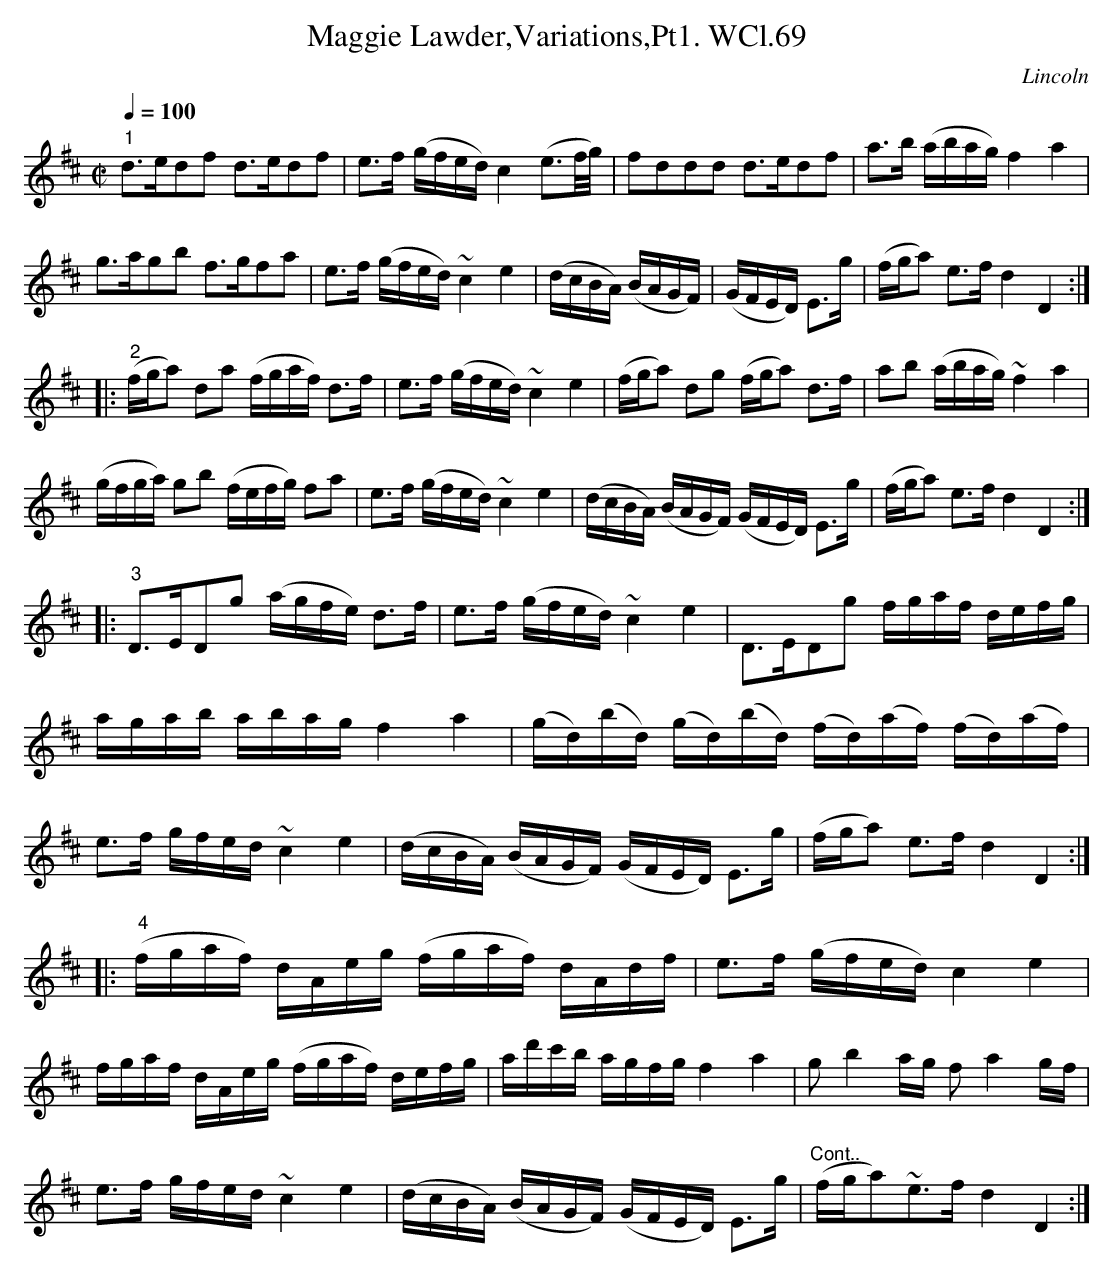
X:1
T:Maggie Lawder,Variations,Pt1. WCl.69
M:C|
L:1/8
Q:1/4=100
O:Lincoln
K:D
"1"d>edf d>edf|e>f (g/f/e/d/)c2 (e3/2f/4g/4)|fddd d>edf|\
a>b (a/b/a/g/)f2a2|!
g>agb f>gfa|e>f (g/f/e/d/) ~c2e2|\
(d/c/B/A/) (B/A/G/F/)|(G/F/E/D/) E>g|(f/g/a) e>fd2D2:|!
|:"2"(f/g/a )da (f/g/a/f/) d>f|e>f (g/f/e/d/)~c2e2|\
(f/g/a) dg (f/g/a) d>f|\
ab (a/b/a/g/)~f2a2|!
(g/f/g/a/) gb (f/e/f/g/) fa|e>f (g/f/e/d/)~c2e2|\
(d/c/B/A/) (B/A/G/F/) (G/F/E/D/) E>g|(f/g/a) e>fd2D2:|!
|:"3"D>EDg (a/g/f/e/) d>f|e>f (g/f/e/d/) ~c2e2|D>EDg f/g/a/f/ d/e/f/g/|!
a/g/a/b/ a/b/a/g/ f2a2|(g/d/)(b/d/) (g/d/)(b/d/) (f/d/)(a/f/) (f/d/)(a/f/) |!
e>f g/f/e/d/ ~c2e2|(d/c/B/A/) (B/A/G/F/) (G/F/E/D/) E>g|\
(f/g/a) e>f d2D2:|!
|:"4"(f/g/a/f/) d/A/e/g/ (f/g/a/f/) d/A/d/f/|e>f (g/f/e/d/) c2 e2|!
f/g/a/f/ d/A/e/g/ (f/g/a/f/) d/e/f/g/|\
a/d'/c'/b/ a/g/f/g/ f2a2|\
gb2a/g/ fa2g/f/|!
e>f g/f/e/d/ ~c2e2|(d/c/B/A/) (B/A/G/F/) (G/F/E/D/) E>g|\
"Cont.."(f/g/a)~e>f d2D2:|
